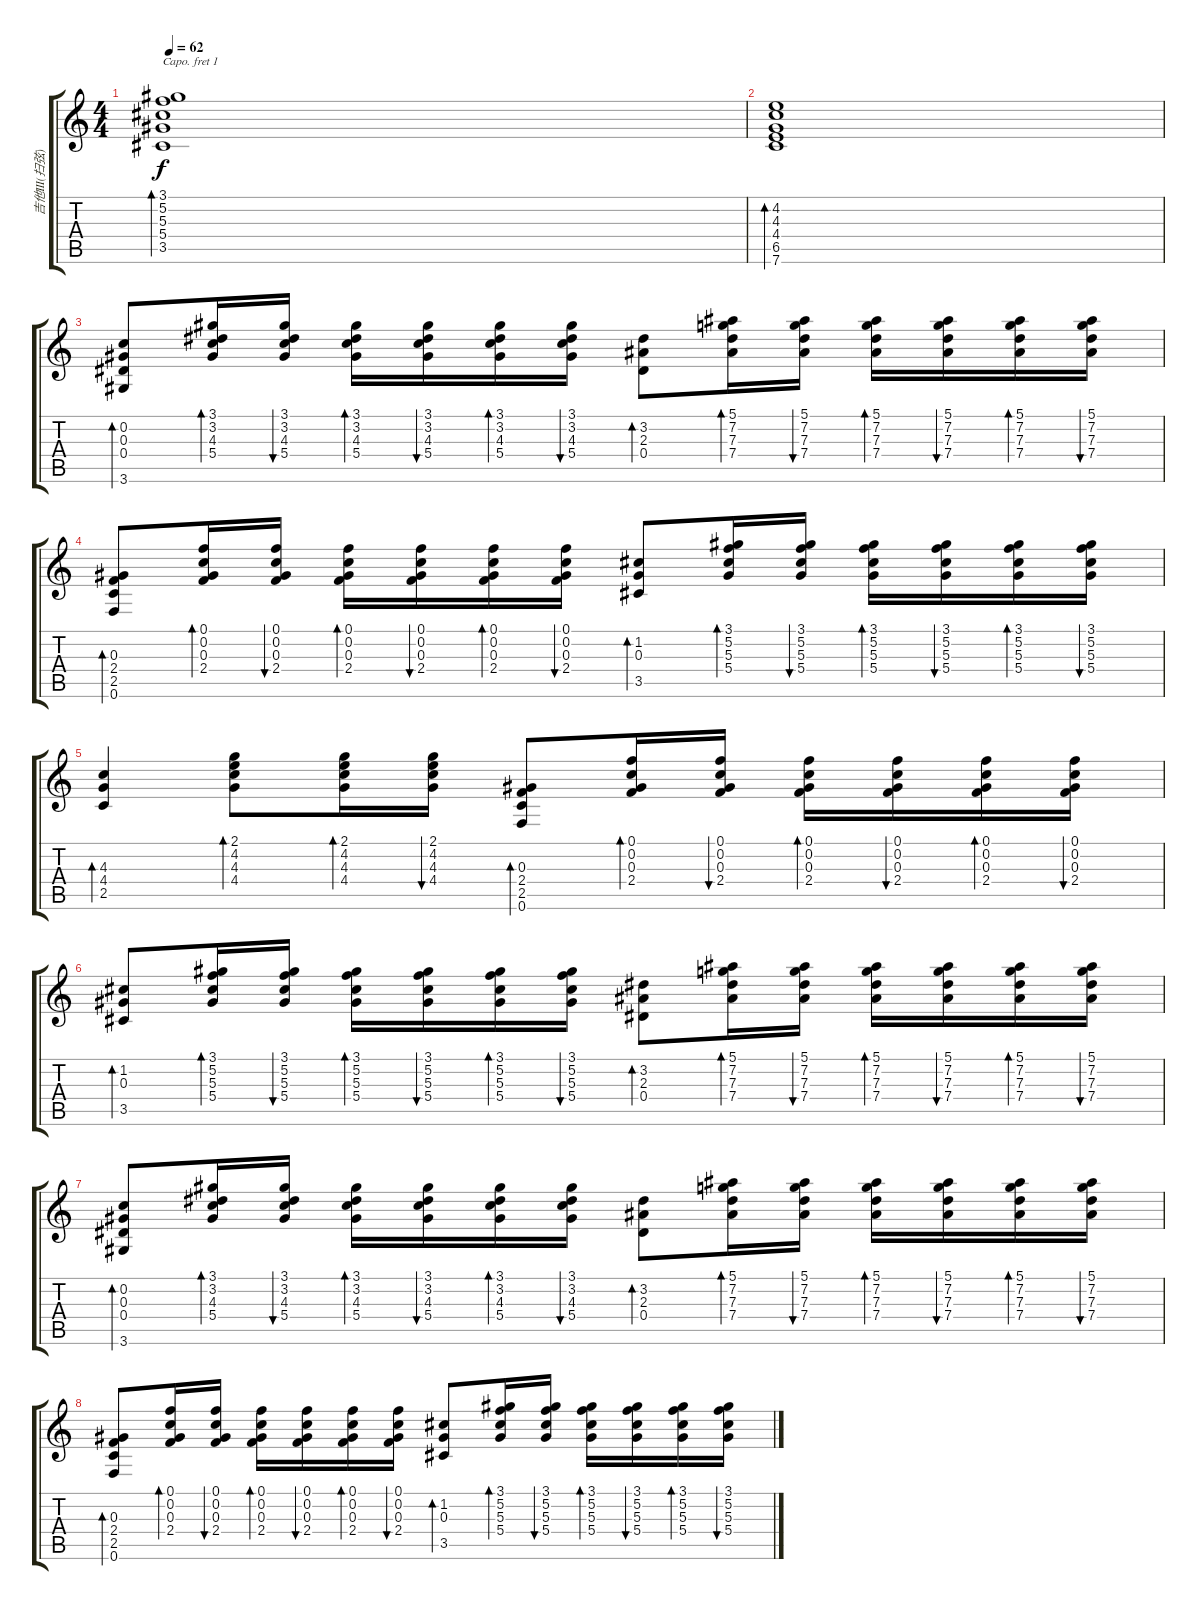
\track ("吉他Ⅲ(扫弦)" "吉他Ⅲ(扫弦)") {instrument acousticguitarsteel}
\staff {score tabs}
\capo 1
\tuning (E4 B3 G3 D3 A2 E2) {hide}
\ts (4 4)
\tempo 62
\clef g2
\ks c
(3.1 5.2 5.3 5.4 3.5).1{bd 30 dy f} |
(4.2 4.3 4.4 6.5 7.6).1{bd 30} |
(0.2 0.3 0.4 3.6).8{bd 30} (3.1 3.2 4.3 5.4).16{bd 30} (3.1 3.2 4.3 5.4).16{bu 30} (3.1 3.2 4.3 5.4).16{bd 30} (3.1 3.2 4.3 5.4).16{bu 30} (3.1 3.2 4.3 5.4).16{bd 30} (3.1 3.2 4.3 5.4).16{bu 30} (3.2 2.3 0.4).8{bd 30} (5.1 7.2 7.3 7.4).16{bd 30} (5.1 7.2 7.3 7.4).16{bu 30} (5.1 7.2 7.3 7.4).16{bd 30} (5.1 7.2 7.3 7.4).16{bu 30} (5.1 7.2 7.3 7.4).16{bd 30} (5.1 7.2 7.3 7.4).16{bu 30} |
(0.3 2.4 2.5 0.6).8{bd 30} (0.1 0.2 0.3 2.4).16{bd 30} (0.1 0.2 0.3 2.4).16{bu 30} (0.1 0.2 0.3 2.4).16{bd 30} (0.1 0.2 0.3 2.4).16{bu 30} (0.1 0.2 0.3 2.4).16{bd 30} (0.1 0.2 0.3 2.4).16{bu 30} (1.2 0.3 3.5).8{bd 30} (3.1 5.2 5.3 5.4).16{bd 30} (3.1 5.2 5.3 5.4).16{bu 30} (3.1 5.2 5.3 5.4).16{bd 30} (3.1 5.2 5.3 5.4).16{bu 30} (3.1 5.2 5.3 5.4).16{bd 30} (3.1 5.2 5.3 5.4).16{bu 30} |
(4.3 4.4 2.5).4{bd 30} (2.1 4.2 4.3 4.4).8{bd 30} (2.1 4.2 4.3 4.4).16{bd 30} (2.1 4.2 4.3 4.4).16{bu 30} (0.3 2.4 2.5 0.6).8{bd 30} (0.1 0.2 0.3 2.4).16{bd 30} (0.1 0.2 0.3 2.4).16{bu 30} (0.1 0.2 0.3 2.4).16{bd 30} (0.1 0.2 0.3 2.4).16{bu 30} (0.1 0.2 0.3 2.4).16{bd 30} (0.1 0.2 0.3 2.4).16{bu 30} |
(1.2 0.3 3.5).8{bd 30} (3.1 5.2 5.3 5.4).16{bd 30} (3.1 5.2 5.3 5.4).16{bu 30} (3.1 5.2 5.3 5.4).16{bd 30} (3.1 5.2 5.3 5.4).16{bu 30} (3.1 5.2 5.3 5.4).16{bd 30} (3.1 5.2 5.3 5.4).16{bu 30} (3.2 2.3 0.4).8{bd 30} (5.1 7.2 7.3 7.4).16{bd 30} (5.1 7.2 7.3 7.4).16{bu 30} (5.1 7.2 7.3 7.4).16{bd 30} (5.1 7.2 7.3 7.4).16{bu 30} (5.1 7.2 7.3 7.4).16{bd 30} (5.1 7.2 7.3 7.4).16{bu 30} |
(0.2 0.3 0.4 3.6).8{bd 30} (3.1 3.2 4.3 5.4).16{bd 30} (3.1 3.2 4.3 5.4).16{bu 30} (3.1 3.2 4.3 5.4).16{bd 30} (3.1 3.2 4.3 5.4).16{bu 30} (3.1 3.2 4.3 5.4).16{bd 30} (3.1 3.2 4.3 5.4).16{bu 30} (3.2 2.3 0.4).8{bd 30} (5.1 7.2 7.3 7.4).16{bd 30} (5.1 7.2 7.3 7.4).16{bu 30} (5.1 7.2 7.3 7.4).16{bd 30} (5.1 7.2 7.3 7.4).16{bu 30} (5.1 7.2 7.3 7.4).16{bd 30} (5.1 7.2 7.3 7.4).16{bu 30} |
(0.3 2.4 2.5 0.6).8{bd 30} (0.1 0.2 0.3 2.4).16{bd 30} (0.1 0.2 0.3 2.4).16{bu 30} (0.1 0.2 0.3 2.4).16{bd 30} (0.1 0.2 0.3 2.4).16{bu 30} (0.1 0.2 0.3 2.4).16{bd 30} (0.1 0.2 0.3 2.4).16{bu 30} (1.2 0.3 3.5).8{bd 30} (3.1 5.2 5.3 5.4).16{bd 30} (3.1 5.2 5.3 5.4).16{bu 30} (3.1 5.2 5.3 5.4).16{bd 30} (3.1 5.2 5.3 5.4).16{bu 30} (3.1 5.2 5.3 5.4).16{bd 30} (3.1 5.2 5.3 5.4).16{bu 30}
